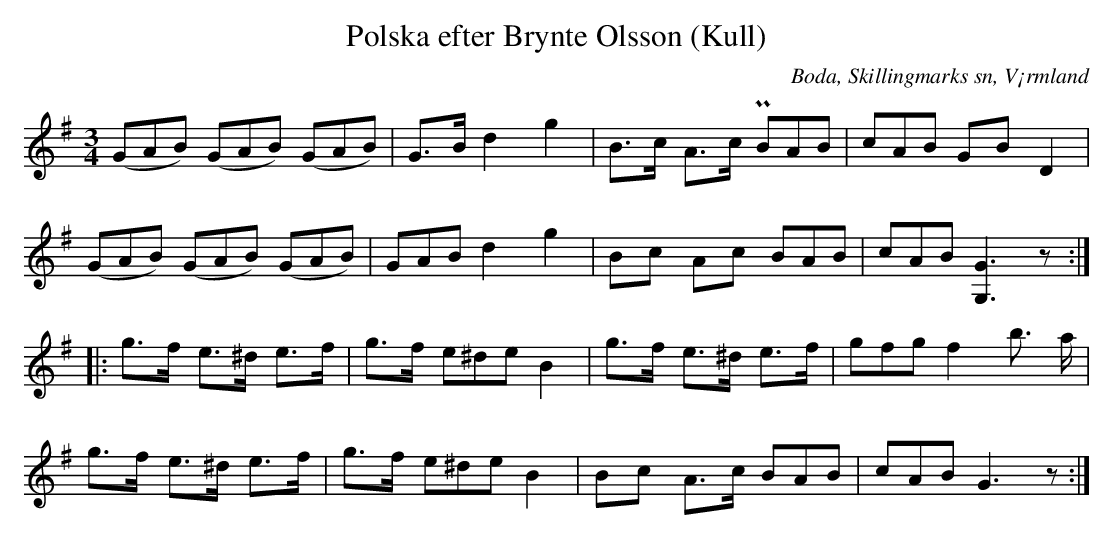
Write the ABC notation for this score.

X:1
T:Polska efter Brynte Olsson (Kull)
O:Boda, Skillingmarks sn, V¡rmland
L:1/8
M:3/4
K:G
((3GAB) ((3GAB) ((3GAB) | G>B d2 g2 | B>c A>c (3PBAB | (3cAB GB D2 |
((3GAB) ((3GAB) ((3GAB) | (3GAB d2 g2 | Bc Ac (3BAB | (3cAB [G,G]3z ::
g>f e>^d e>f | g>f (3e^de B2 | g>f e>^d e>f | (3gfg f2 b> a |
g>f e>^d e>f | g>f (3e^de B2 | Bc A>c (3BAB | (3cAB G3z :|
